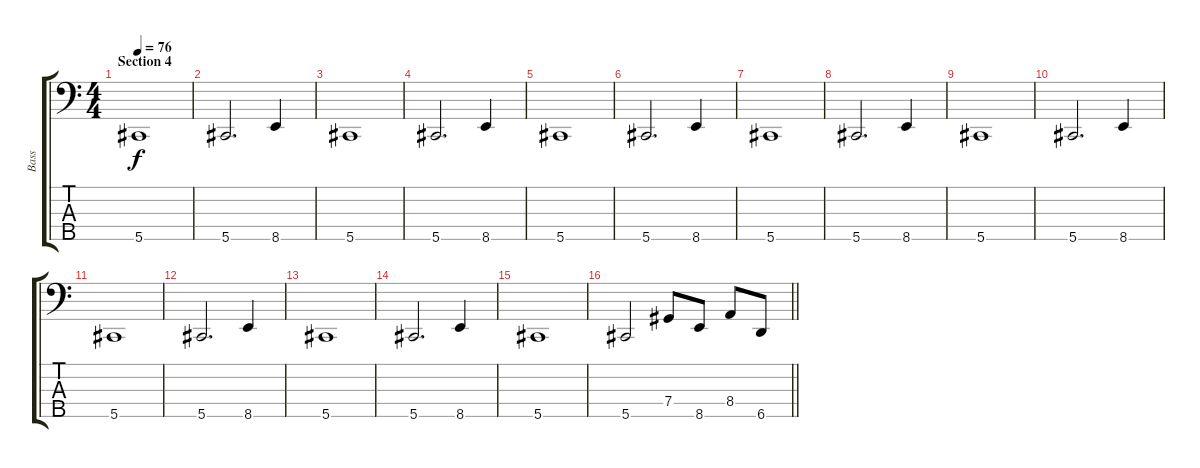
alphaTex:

\track ("Bass" "Bass") {instrument electricbasspick}
\staff {score tabs}
\tuning (E2 B1 Gb1 Db1 Ab0) {hide}
\ts (4 4)
\section ("" "Section 4")
\tempo 76
\clef f4
\ks c
5.5.1{dy f} |
5.5.2{d} 8.5.4 |
5.5.1 |
5.5.2{d} 8.5.4 |
5.5.1 |
5.5.2{d} 8.5.4 |
5.5.1 |
5.5.2{d} 8.5.4 |
5.5.1 |
5.5.2{d} 8.5.4 |
5.5.1 |
5.5.2{d} 8.5.4 |
5.5.1 |
5.5.2{d} 8.5.4 |
5.5.1 |
\barLineRight lightlight
5.5.2 7.4.8 8.5.8 8.4.8 6.5.8
